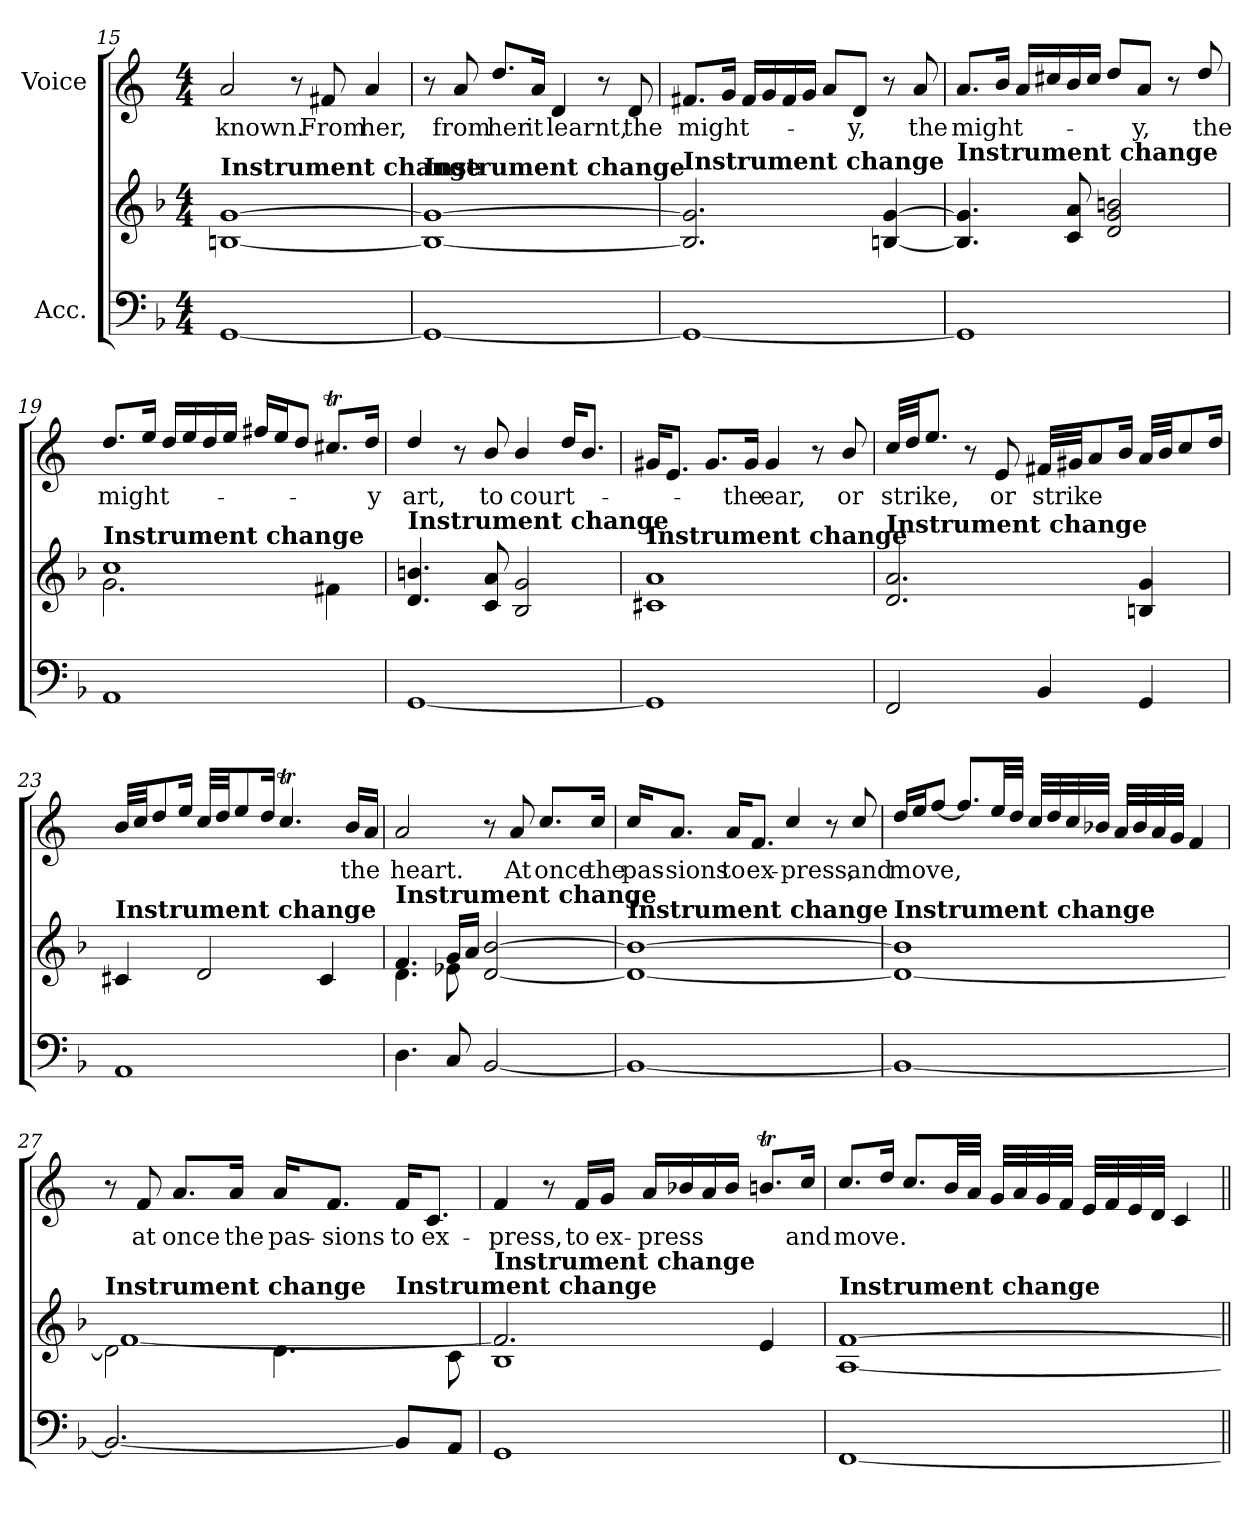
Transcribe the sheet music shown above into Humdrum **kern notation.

**kern	**kern	**kern	**text
*part2	*part2	*part1	*part1
*staff3	*staff2	*staff1	*staff1
*I"Acc.	*	*I"Voice	*
*clefF4	*clefG2	*clefG2	*
*	*	*ITrd4c7	*
*k[b-]	*k[b-]	*k[b-]	*
*F:	*F:	*F:	*
*M4/4	*M4/4	*M4/4	*
=15	=15	=15	=15
!	!LO:TX:a:B:t=Instrument change	!	!
!	!	!	!LO:LY:b
[1GG	[1Bn [1g	2d/	-known.
.	.	8r	.
!	!	!	!LO:LY:b
.	.	8Bn/	From
!	!	!	!LO:LY:b
.	.	4d/	her,
=16	=16	=16	=16
!	!LO:TX:a:B:t=Instrument change	!	!
1GG_	1B_ 1g_	8r	.
!	!	!	!LO:LY:b
.	.	8d/	from
!	!	!	!LO:LY:b
.	.	8.g/L	her
!	!	!	!LO:LY:b
.	.	16d/Jk	it
!	!	!	!LO:LY:b
.	.	4G/	learnt,
.	.	8r	.
!	!	!	!LO:LY:b
.	.	8G/	the
!!LO:LB:g=z
=17	=17	=17	=17
!	!LO:TX:a:B:t=Instrument change	!	!
!	!	!	!LO:LY:b
1GG_	2.B/] 2.g/]	8.Bn/L	might-
.	.	16c/Jk	.
.	.	16B/LL	.
.	.	16c/	.
.	.	16B/	.
.	.	16c/JJ	.
.	.	8d/L	.
!	!	!	!LO:LY:b
.	.	8G/J	-y,
.	[4Bn/ [4g/	8r	.
!	!	!	!LO:LY:b
.	.	8d/	the
=18	=18	=18	=18
!	!LO:TX:a:B:t=Instrument change	!	!
!	!	!	!LO:LY:b
1GG]	4.B/] 4.g/]	8.d/L	might-
.	.	16e/Jk	.
.	.	16d/LL	.
.	.	16f#X/	.
.	8c/ 8a/	16e/	.
.	.	16f#/JJ	.
.	2d/ 2g/ 2bn/	8g/L	.
!	!	!	!LO:LY:b
.	.	8d/J	-y,
.	.	8r	.
!	!	!	!LO:LY:b
.	.	8g/	the
=19	=19	=19	=19
*	*^	*	*
!	!LO:TX:a:B:t=Instrument change	!	!	!
!	!	!	!	!LO:LY:b
1AA	1cc	2.g\	8.g/L	might-
.	.	.	16a/Jk	.
.	.	.	16g/LL	.
.	.	.	16a/	.
.	.	.	16g/	.
.	.	.	16a/JJ	.
.	.	.	16bn/LL	.
.	.	.	16a/J	.
.	.	.	8g/J	.
.	.	4f#X\	8.f#Xt/L	.
!	!	!	!	!LO:LY:b
.	.	.	16g/Jk	-y
*	*v	*v	*	*
!!LO:PB:g=z
=20	=20	=20	=20
!	!LO:TX:a:B:t=Instrument change	!	!
!	!	!	!LO:LY:b
[1GG	4.d/ 4.bn/	4g/	art,
.	.	8r	.
!	!	!	!LO:LY:b
.	8c/ 8a/	8e/	to
!	!	!	!LO:LY:b
.	2B-/ 2g/	4e/	court-
.	.	16g/KL	.
.	.	8.e/J	.
=21	=21	=21	=21
!	!LO:TX:a:B:t=Instrument change	!	!
1GG]	1c#X 1a	16c#X/KL	.
.	.	8.A/J	.
.	.	8.c#/L	.
!	!	!	!LO:LY:b
.	.	16c#/Jk	-the
!	!	!	!LO:LY:b
.	.	4c#/	ear,
.	.	8r	.
!	!	!	!LO:LY:b
.	.	8e/	or
=22	=22	=22	=22
!	!LO:TX:a:B:t=Instrument change	!	!
!	!	!	!LO:LY:b
2FF/	2.d/ 2.a/	32f/LLL	strike,
.	.	32g/JJ	.
.	.	8.a/J	.
.	.	8r	.
!	!	!	!LO:LY:b
.	.	8A/	or
!	!	!	!LO:LY:b
4BB-i/	.	32Bn/LLL	strike
.	.	32c#X/JJ	.
.	.	8d/	.
.	.	16e/Jk	.
4GG/	4Bn/ 4g/	32d/LLL	.
.	.	32e/JJ	.
.	.	8f/	.
.	.	16g/Jk	.
!!LO:PB:g=z
=23	=23	=23	=23
!	!LO:TX:a:B:t=Instrument change	!	!
1AA	4c#X/	32e/LLL	.
.	.	32f/JJ	.
.	.	8g/	.
.	.	16a/Jk	.
.	2d/	32f/LLL	.
.	.	32g/JJ	.
.	.	8a/	.
.	.	16g/Jk	.
.	.	4.fT/	.
.	4c#/	.	.
!	!	!	!LO:LY:b
.	.	16e/LL	the
.	.	16d/JJ	.
=24	=24	=24	=24
*	*^	*	*
!	!LO:TX:a:B:t=Instrument change	!	!	!
!	!	!	!	!LO:LY:b
4.D\	4.d\	4.f/	2d/	heart.
8C/	8e-X\	16g/LL	.	.
.	.	16a/JJ	.	.
[2BB-/	[2d/ [2b-/	2ryy	8r	.
!	!	!	!	!LO:LY:b
.	.	.	8d/	At
!	!	!	!	!LO:LY:b
.	.	.	8.f/L	once
!	!	!	!	!LO:LY:b
.	.	.	16f/Jk	the
*	*v	*v	*	*
=25	=25	=25	=25
!	!LO:TX:a:B:t=Instrument change	!	!
!	!	!	!LO:LY:b
1BB-_	1d_ 1b-_	16f/KL	pas-
!	!	!	!LO:LY:b
.	.	8.d/J	-sions
!	!	!	!LO:LY:b
.	.	16d/KL	to
!	!	!	!LO:LY:b
.	.	8.B-/J	ex-
!	!	!	!LO:LY:b
.	.	4f/	-press,
.	.	8r	.
!	!	!	!LO:LY:b
.	.	8f/	and
!!LO:LB:g=z
=26	=26	=26	=26
!	!LO:TX:a:B:t=Instrument change	!	!
!	!	!	!LO:LY:b
1BB-_	1d_ 1b-]	16g/LL	move,
.	.	16a/J	.
.	.	[8b-/J	.
.	.	8.b-/L]	.
.	.	32a/LL	.
.	.	32g/JJJ	.
.	.	32f/LLL	.
.	.	32g/	.
.	.	32f/	.
.	.	32e-X/JJJ	.
.	.	32d/LLL	.
.	.	32e-/	.
.	.	32d/	.
.	.	32c/JJJ	.
.	.	4B-/	.
=27	=27	=27	=27
*	*^	*	*
!	!LO:TX:a:B:t=Instrument change	!	!	!
*	*	*^	*	*
2.BB-/_	2d\]	[1f	2.ryy	8r	.
!	!	!	!	!	!LO:LY:b
.	.	.	.	8B-/	at
!	!	!	!	!	!LO:LY:b
.	.	.	.	8.d/L	once
!	!	!	!	!	!LO:LY:b
.	.	.	.	16d/Jk	the
!	!	!	!	!	!LO:LY:b
.	4.d\	.	.	16d/KL	pas-
!	!	!	!	!	!LO:LY:b
.	.	.	.	8.B-/J	-sions
!	!	!	!LO:TX:a:B:t=Instrument change	!	!
!	!	!	!	!	!LO:LY:b
8BB-/L]	.	.	4ryy	16B-/KL	to
!	!	!	!	!	!LO:LY:b
.	.	.	.	8.F/J	ex-
8AA/J	8c\	.	.	.	.
!!LO:LB:g=z
=28	=28	=28	=28	=28	=28
!	!LO:TX:a:B:t=Instrument change	!	!	!	!
!	!	!	!	!	!LO:LY:b
*	*	*v	*v	*	*
1GG	1B-	2.f/]	4B-/	-press,
.	.	.	8r	.
!	!	!	!	!LO:LY:b
.	.	.	16B-/LL	to
!	!	!	!	!LO:LY:b
.	.	.	16c/JJ	ex-
!	!	!	!	!LO:LY:b
.	.	.	16d/LL	-press
.	.	.	16e-X/	.
.	.	.	16d/	.
.	.	.	16e-/JJ	.
.	.	4e/	8.ent/L	.
!	!	!	!	!LO:LY:b
.	.	.	16f/Jk	and
*	*v	*v	*	*
!!LO:PB:g=z
=29	=29	=29	=29
!	!LO:TX:a:B:t=Instrument change	!	!
!	!	!	!LO:LY:b
[1FF	[1A [1f	8.f/L	move.
.	.	16g/Jk	.
.	.	8.f/L	.
.	.	32e/LL	.
.	.	32d/JJJ	.
.	.	32c/LLL	.
.	.	32d/	.
.	.	32c/	.
.	.	32B-/JJJ	.
.	.	32A/LLL	.
.	.	32B-/	.
.	.	32A/	.
.	.	32G/JJJ	.
.	.	4F/	.
=||	=||	=||	=||
*-	*-	*-	*-
